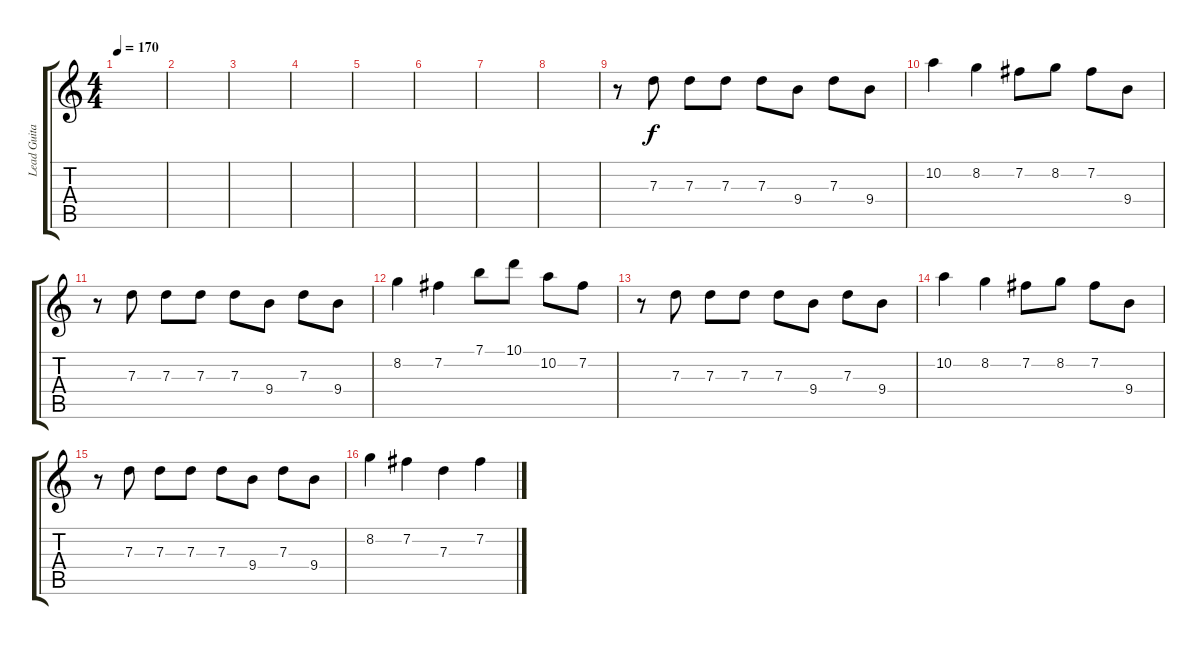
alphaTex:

\track ("Lead Guitar" "Lead Guita") {instrument overdrivenguitar}
\staff {score tabs}
\tuning (E4 B3 G3 D3 A2 E2) {hide}
\ts (4 4)
\tempo 170
\clef g2
\ks c
|
|
|
|
|
|
|
|
r.8 7.3.8 7.3.8 7.3.8 7.3.8 9.4.8 7.3.8 9.4.8 |
10.2.4 8.2.4 7.2.8 8.2.8 7.2.8 9.4.8 |
r.8 7.3.8 7.3.8 7.3.8 7.3.8 9.4.8 7.3.8 9.4.8 |
8.2.4 7.2.4 7.1.8 10.1.8 10.2.8 7.2.8 |
r.8 7.3.8 7.3.8 7.3.8 7.3.8 9.4.8 7.3.8 9.4.8 |
10.2.4 8.2.4 7.2.8 8.2.8 7.2.8 9.4.8 |
r.8 7.3.8 7.3.8 7.3.8 7.3.8 9.4.8 7.3.8 9.4.8 |
8.2.4 7.2.4 7.3.4 7.2.4
